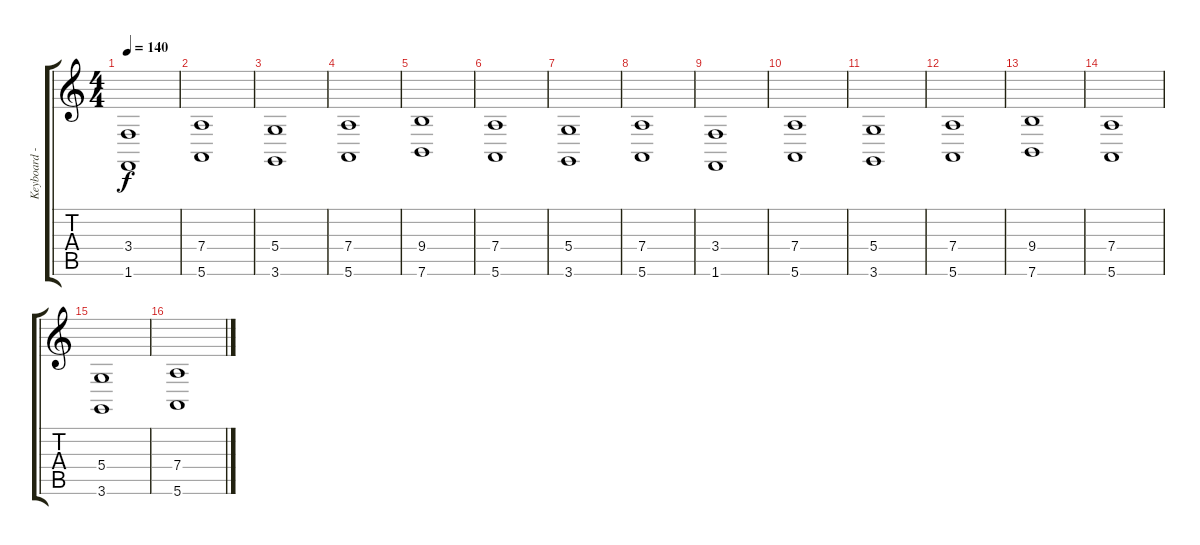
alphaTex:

\track ("Keyboard - Choir Aah" "Keyboard -") {instrument choiraahs}
\staff {score tabs}
\tuning (E4 B3 G3 D3 A2 E2) {hide}
\ts (4 4)
\tempo 140
\clef g2
\ks c
(3.4 1.6).1{dy f} |
(7.4 5.6).1 |
(5.4 3.6).1 |
(7.4 5.6).1 |
(9.4 7.6).1 |
(7.4 5.6).1 |
(5.4 3.6).1 |
(7.4 5.6).1 |
(3.4 1.6).1 |
(7.4 5.6).1 |
(5.4 3.6).1 |
(7.4 5.6).1 |
(9.4 7.6).1 |
(7.4 5.6).1 |
(5.4 3.6).1 |
(7.4 5.6).1
